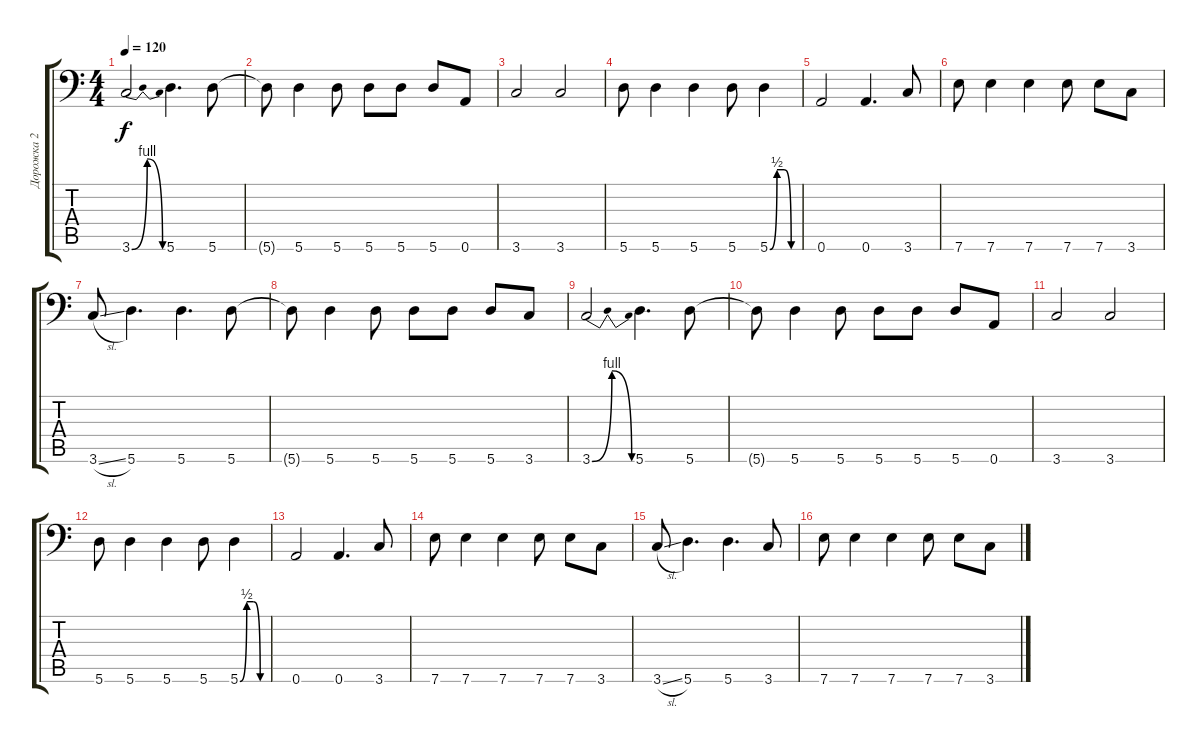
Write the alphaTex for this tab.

\track ("Дорожка 2" "Дорожка 2") {instrument distortionguitar}
\staff {score tabs}
\tuning (B3 Gb3 D3 A2 E2 A1) {hide}
\ts (4 4)
\tempo 120
\clef f4
\ks c
3.6{be (bendrelease 0 0 30 4 45 4 60 0)}.2{dy f} 5.6.4{d} 5.6.8 |
5.6{t}.8 5.6.4 5.6.8 5.6.8 5.6.8 5.6.8 0.6.8 |
3.6.2 3.6.2 |
5.6.8 5.6.4 5.6.4 5.6.8 5.6{be (custom 0 0 15 2 30 2 45 0 60 0)}.4 |
0.6.2 0.6.4{d} 3.6.8 |
7.6.8 7.6.4 7.6.4 7.6.8 7.6.8 3.6.8 |
3.6{sl}.8 5.6.4{d} 5.6.4{d} 5.6.8 |
5.6{t}.8 5.6.4 5.6.8 5.6.8 5.6.8 5.6.8 3.6.8 |
3.6{be (bendrelease 0 0 30 4 45 4 60 0)}.2 5.6.4{d} 5.6.8 |
5.6{t}.8 5.6.4 5.6.8 5.6.8 5.6.8 5.6.8 0.6.8 |
3.6.2 3.6.2 |
5.6.8 5.6.4 5.6.4 5.6.8 5.6{be (custom 0 0 15 2 30 2 45 0 60 0)}.4 |
0.6.2 0.6.4{d} 3.6.8 |
7.6.8 7.6.4 7.6.4 7.6.8 7.6.8 3.6.8 |
3.6{sl}.8 5.6.4{d} 5.6.4{d} 3.6.8 |
7.6.8 7.6.4 7.6.4 7.6.8 7.6.8 3.6.8
